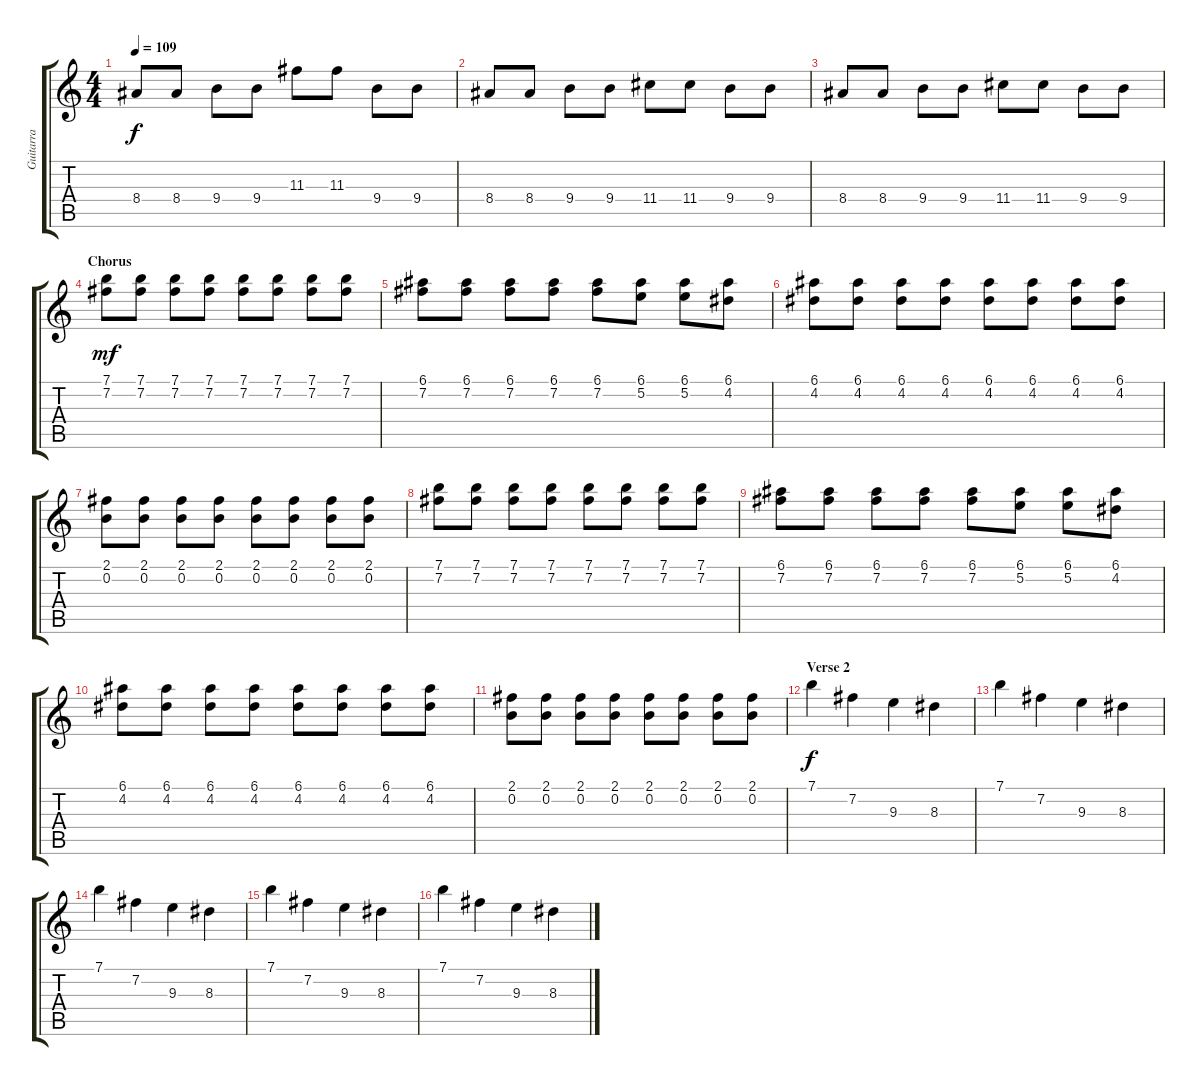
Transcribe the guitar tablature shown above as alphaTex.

\track ("Guitarra" "Guitarra") {instrument acousticguitarnylon}
\staff {score tabs}
\tuning (E4 B3 G3 D3 A2 E2) {hide}
\ts (4 4)
\tempo 109
\clef g2
\ks c
8.4.8{dy f instrument overdrivenguitar} 8.4.8 9.4.8 9.4.8 11.3.8 11.3.8 9.4.8 9.4.8 |
8.4.8{instrument overdrivenguitar} 8.4.8 9.4.8 9.4.8 11.4.8 11.4.8 9.4.8 9.4.8 |
8.4.8{instrument overdrivenguitar} 8.4.8 9.4.8 9.4.8 11.4.8 11.4.8 9.4.8 9.4.8 |
\section ("" "Chorus")
(7.1 7.2).8{dy mf instrument overdrivenguitar} (7.1 7.2).8 (7.1 7.2).8 (7.1 7.2).8 (7.1 7.2).8 (7.1 7.2).8 (7.1 7.2).8 (7.1 7.2).8 |
(6.1 7.2).8{instrument overdrivenguitar} (6.1 7.2).8 (6.1 7.2).8 (6.1 7.2).8 (6.1 7.2).8 (6.1 5.2).8 (6.1 5.2).8 (6.1 4.2).8 |
(6.1 4.2).8{instrument overdrivenguitar} (6.1 4.2).8 (6.1 4.2).8 (6.1 4.2).8 (6.1 4.2).8 (6.1 4.2).8 (6.1 4.2).8 (6.1 4.2).8 |
(2.1 0.2).8{instrument overdrivenguitar} (2.1 0.2).8 (2.1 0.2).8 (2.1 0.2).8 (2.1 0.2).8 (2.1 0.2).8 (2.1 0.2).8 (2.1 0.2).8 |
(7.1 7.2).8{instrument overdrivenguitar} (7.1 7.2).8 (7.1 7.2).8 (7.1 7.2).8 (7.1 7.2).8 (7.1 7.2).8 (7.1 7.2).8 (7.1 7.2).8 |
(6.1 7.2).8{instrument overdrivenguitar} (6.1 7.2).8 (6.1 7.2).8 (6.1 7.2).8 (6.1 7.2).8 (6.1 5.2).8 (6.1 5.2).8 (6.1 4.2).8 |
(6.1 4.2).8{instrument overdrivenguitar} (6.1 4.2).8 (6.1 4.2).8 (6.1 4.2).8 (6.1 4.2).8 (6.1 4.2).8 (6.1 4.2).8 (6.1 4.2).8 |
(2.1 0.2).8{instrument overdrivenguitar} (2.1 0.2).8 (2.1 0.2).8 (2.1 0.2).8 (2.1 0.2).8 (2.1 0.2).8 (2.1 0.2).8 (2.1 0.2).8 |
\section ("" "Verse 2")
7.1.4{dy f instrument acousticguitarnylon} 7.2.4 9.3.4 8.3.4 |
7.1.4 7.2.4 9.3.4 8.3.4 |
7.1.4 7.2.4 9.3.4 8.3.4 |
7.1.4 7.2.4 9.3.4 8.3.4 |
7.1.4 7.2.4 9.3.4 8.3.4
